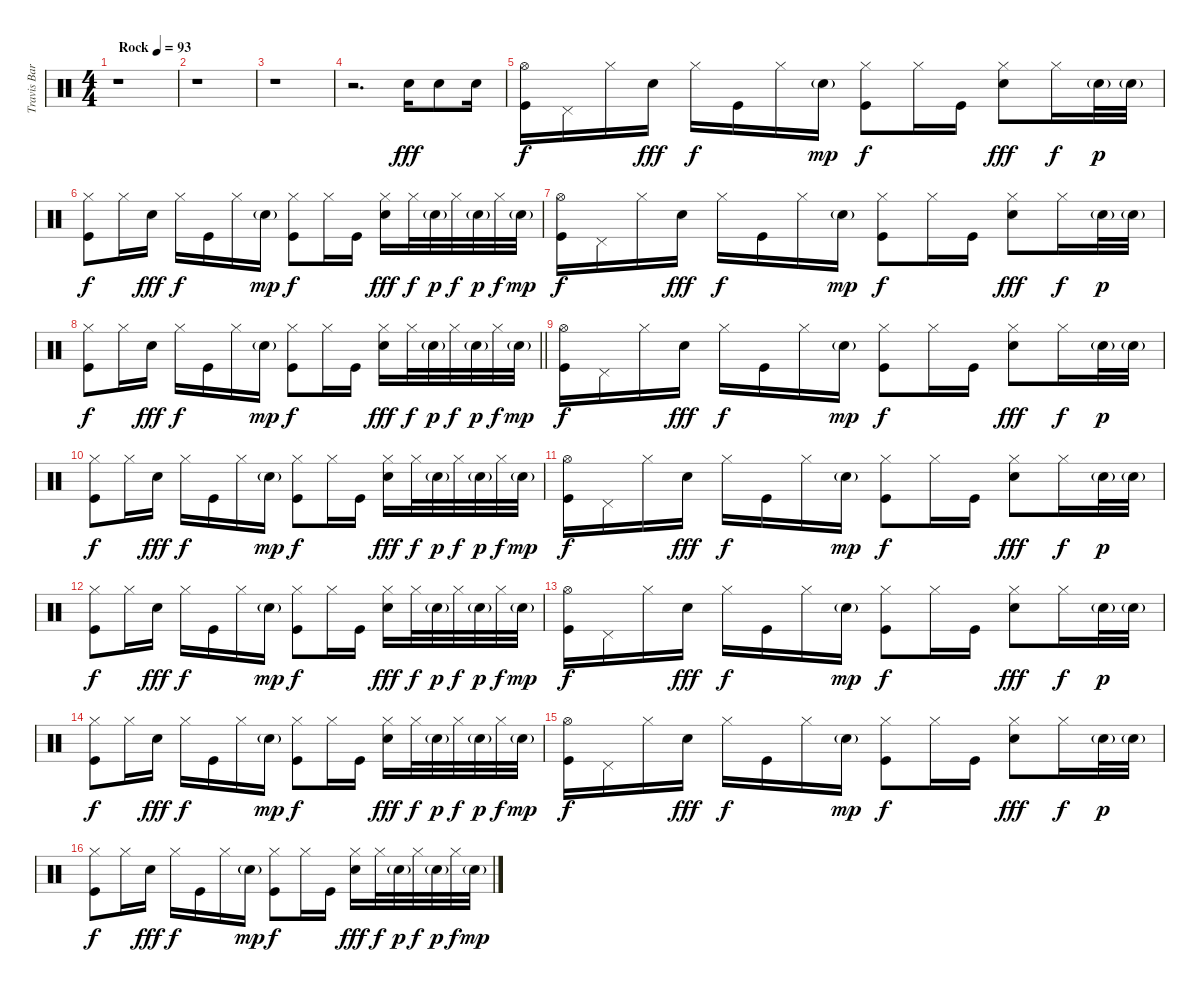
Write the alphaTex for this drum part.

\track ("Travis Barker" "Travis Bar") {instrument percussion}
\staff {score}
\articulation defaults
\ts (4 4)
\tempo (93 "Rock")
\clef neutral
\ks c
r.1{dy fff} |
r.1 |
r.1 |
r.2{d} "Electric Snare (hit)".16 "Electric Snare (hit)".8 "Electric Snare (hit)".16 |
("Hi-Hat (open)" "Kick (hit)").16{dy f} "Pedal Hi-Hat (hit)".16 "Hi-Hat (closed)".16 "Electric Snare (hit)".16{dy fff} "Hi-Hat (closed)".16{dy f} "Kick (hit)".16 "Hi-Hat (closed)".16 "Electric Snare (hit)"{g}.16{dy mp} ("Hi-Hat (closed)" "Kick (hit)").8{dy f} "Hi-Hat (closed)".16 "Kick (hit)".16 ("Hi-Hat (closed)" "Electric Snare (hit)").8{dy fff} "Hi-Hat (closed)".16{dy f} "Electric Snare (hit)"{g}.32{dy p} "Electric Snare (hit)"{g}.32 |
("Hi-Hat (closed)" "Kick (hit)").8{dy f} "Hi-Hat (closed)".16 "Electric Snare (hit)".16{dy fff} "Hi-Hat (closed)".16{dy f} "Kick (hit)".16 "Hi-Hat (closed)".16 "Electric Snare (hit)"{g}.16{dy mp} ("Hi-Hat (closed)" "Kick (hit)").8{dy f} "Hi-Hat (closed)".16 "Kick (hit)".16 ("Hi-Hat (closed)" "Electric Snare (hit)").16{dy fff} "Hi-Hat (closed)".32{dy f} "Electric Snare (hit)"{g}.32{dy p} "Hi-Hat (closed)".32{dy f} "Electric Snare (hit)"{g}.32{dy p} "Hi-Hat (closed)".32{dy f} "Electric Snare (hit)"{g}.32{dy mp} |
("Hi-Hat (open)" "Kick (hit)").16{dy f} "Pedal Hi-Hat (hit)".16 "Hi-Hat (closed)".16 "Electric Snare (hit)".16{dy fff} "Hi-Hat (closed)".16{dy f} "Kick (hit)".16 "Hi-Hat (closed)".16 "Electric Snare (hit)"{g}.16{dy mp} ("Hi-Hat (closed)" "Kick (hit)").8{dy f} "Hi-Hat (closed)".16 "Kick (hit)".16 ("Hi-Hat (closed)" "Electric Snare (hit)").8{dy fff} "Hi-Hat (closed)".16{dy f} "Electric Snare (hit)"{g}.32{dy p} "Electric Snare (hit)"{g}.32 |
\barLineRight lightlight
("Hi-Hat (closed)" "Kick (hit)").8{dy f} "Hi-Hat (closed)".16 "Electric Snare (hit)".16{dy fff} "Hi-Hat (closed)".16{dy f} "Kick (hit)".16 "Hi-Hat (closed)".16 "Electric Snare (hit)"{g}.16{dy mp} ("Hi-Hat (closed)" "Kick (hit)").8{dy f} "Hi-Hat (closed)".16 "Kick (hit)".16 ("Hi-Hat (closed)" "Electric Snare (hit)").16{dy fff} "Hi-Hat (closed)".32{dy f} "Electric Snare (hit)"{g}.32{dy p} "Hi-Hat (closed)".32{dy f} "Electric Snare (hit)"{g}.32{dy p} "Hi-Hat (closed)".32{dy f} "Electric Snare (hit)"{g}.32{dy mp} |
("Hi-Hat (open)" "Kick (hit)").16{dy f} "Pedal Hi-Hat (hit)".16 "Hi-Hat (closed)".16 "Electric Snare (hit)".16{dy fff} "Hi-Hat (closed)".16{dy f} "Kick (hit)".16 "Hi-Hat (closed)".16 "Electric Snare (hit)"{g}.16{dy mp} ("Hi-Hat (closed)" "Kick (hit)").8{dy f} "Hi-Hat (closed)".16 "Kick (hit)".16 ("Hi-Hat (closed)" "Electric Snare (hit)").8{dy fff} "Hi-Hat (closed)".16{dy f} "Electric Snare (hit)"{g}.32{dy p} "Electric Snare (hit)"{g}.32 |
("Hi-Hat (closed)" "Kick (hit)").8{dy f} "Hi-Hat (closed)".16 "Electric Snare (hit)".16{dy fff} "Hi-Hat (closed)".16{dy f} "Kick (hit)".16 "Hi-Hat (closed)".16 "Electric Snare (hit)"{g}.16{dy mp} ("Hi-Hat (closed)" "Kick (hit)").8{dy f} "Hi-Hat (closed)".16 "Kick (hit)".16 ("Hi-Hat (closed)" "Electric Snare (hit)").16{dy fff} "Hi-Hat (closed)".32{dy f} "Electric Snare (hit)"{g}.32{dy p} "Hi-Hat (closed)".32{dy f} "Electric Snare (hit)"{g}.32{dy p} "Hi-Hat (closed)".32{dy f} "Electric Snare (hit)"{g}.32{dy mp} |
("Hi-Hat (open)" "Kick (hit)").16{dy f} "Pedal Hi-Hat (hit)".16 "Hi-Hat (closed)".16 "Electric Snare (hit)".16{dy fff} "Hi-Hat (closed)".16{dy f} "Kick (hit)".16 "Hi-Hat (closed)".16 "Electric Snare (hit)"{g}.16{dy mp} ("Hi-Hat (closed)" "Kick (hit)").8{dy f} "Hi-Hat (closed)".16 "Kick (hit)".16 ("Hi-Hat (closed)" "Electric Snare (hit)").8{dy fff} "Hi-Hat (closed)".16{dy f} "Electric Snare (hit)"{g}.32{dy p} "Electric Snare (hit)"{g}.32 |
("Hi-Hat (closed)" "Kick (hit)").8{dy f} "Hi-Hat (closed)".16 "Electric Snare (hit)".16{dy fff} "Hi-Hat (closed)".16{dy f} "Kick (hit)".16 "Hi-Hat (closed)".16 "Electric Snare (hit)"{g}.16{dy mp} ("Hi-Hat (closed)" "Kick (hit)").8{dy f} "Hi-Hat (closed)".16 "Kick (hit)".16 ("Hi-Hat (closed)" "Electric Snare (hit)").16{dy fff} "Hi-Hat (closed)".32{dy f} "Electric Snare (hit)"{g}.32{dy p} "Hi-Hat (closed)".32{dy f} "Electric Snare (hit)"{g}.32{dy p} "Hi-Hat (closed)".32{dy f} "Electric Snare (hit)"{g}.32{dy mp} |
("Hi-Hat (open)" "Kick (hit)").16{dy f} "Pedal Hi-Hat (hit)".16 "Hi-Hat (closed)".16 "Electric Snare (hit)".16{dy fff} "Hi-Hat (closed)".16{dy f} "Kick (hit)".16 "Hi-Hat (closed)".16 "Electric Snare (hit)"{g}.16{dy mp} ("Hi-Hat (closed)" "Kick (hit)").8{dy f} "Hi-Hat (closed)".16 "Kick (hit)".16 ("Hi-Hat (closed)" "Electric Snare (hit)").8{dy fff} "Hi-Hat (closed)".16{dy f} "Electric Snare (hit)"{g}.32{dy p} "Electric Snare (hit)"{g}.32 |
("Hi-Hat (closed)" "Kick (hit)").8{dy f} "Hi-Hat (closed)".16 "Electric Snare (hit)".16{dy fff} "Hi-Hat (closed)".16{dy f} "Kick (hit)".16 "Hi-Hat (closed)".16 "Electric Snare (hit)"{g}.16{dy mp} ("Hi-Hat (closed)" "Kick (hit)").8{dy f} "Hi-Hat (closed)".16 "Kick (hit)".16 ("Hi-Hat (closed)" "Electric Snare (hit)").16{dy fff} "Hi-Hat (closed)".32{dy f} "Electric Snare (hit)"{g}.32{dy p} "Hi-Hat (closed)".32{dy f} "Electric Snare (hit)"{g}.32{dy p} "Hi-Hat (closed)".32{dy f} "Electric Snare (hit)"{g}.32{dy mp} |
("Hi-Hat (open)" "Kick (hit)").16{dy f} "Pedal Hi-Hat (hit)".16 "Hi-Hat (closed)".16 "Electric Snare (hit)".16{dy fff} "Hi-Hat (closed)".16{dy f} "Kick (hit)".16 "Hi-Hat (closed)".16 "Electric Snare (hit)"{g}.16{dy mp} ("Hi-Hat (closed)" "Kick (hit)").8{dy f} "Hi-Hat (closed)".16 "Kick (hit)".16 ("Hi-Hat (closed)" "Electric Snare (hit)").8{dy fff} "Hi-Hat (closed)".16{dy f} "Electric Snare (hit)"{g}.32{dy p} "Electric Snare (hit)"{g}.32 |
("Hi-Hat (closed)" "Kick (hit)").8{dy f} "Hi-Hat (closed)".16 "Electric Snare (hit)".16{dy fff} "Hi-Hat (closed)".16{dy f} "Kick (hit)".16 "Hi-Hat (closed)".16 "Electric Snare (hit)"{g}.16{dy mp} ("Hi-Hat (closed)" "Kick (hit)").8{dy f} "Hi-Hat (closed)".16 "Kick (hit)".16 ("Hi-Hat (closed)" "Electric Snare (hit)").16{dy fff} "Hi-Hat (closed)".32{dy f} "Electric Snare (hit)"{g}.32{dy p} "Hi-Hat (closed)".32{dy f} "Electric Snare (hit)"{g}.32{dy p} "Hi-Hat (closed)".32{dy f} "Electric Snare (hit)"{g}.32{dy mp}
